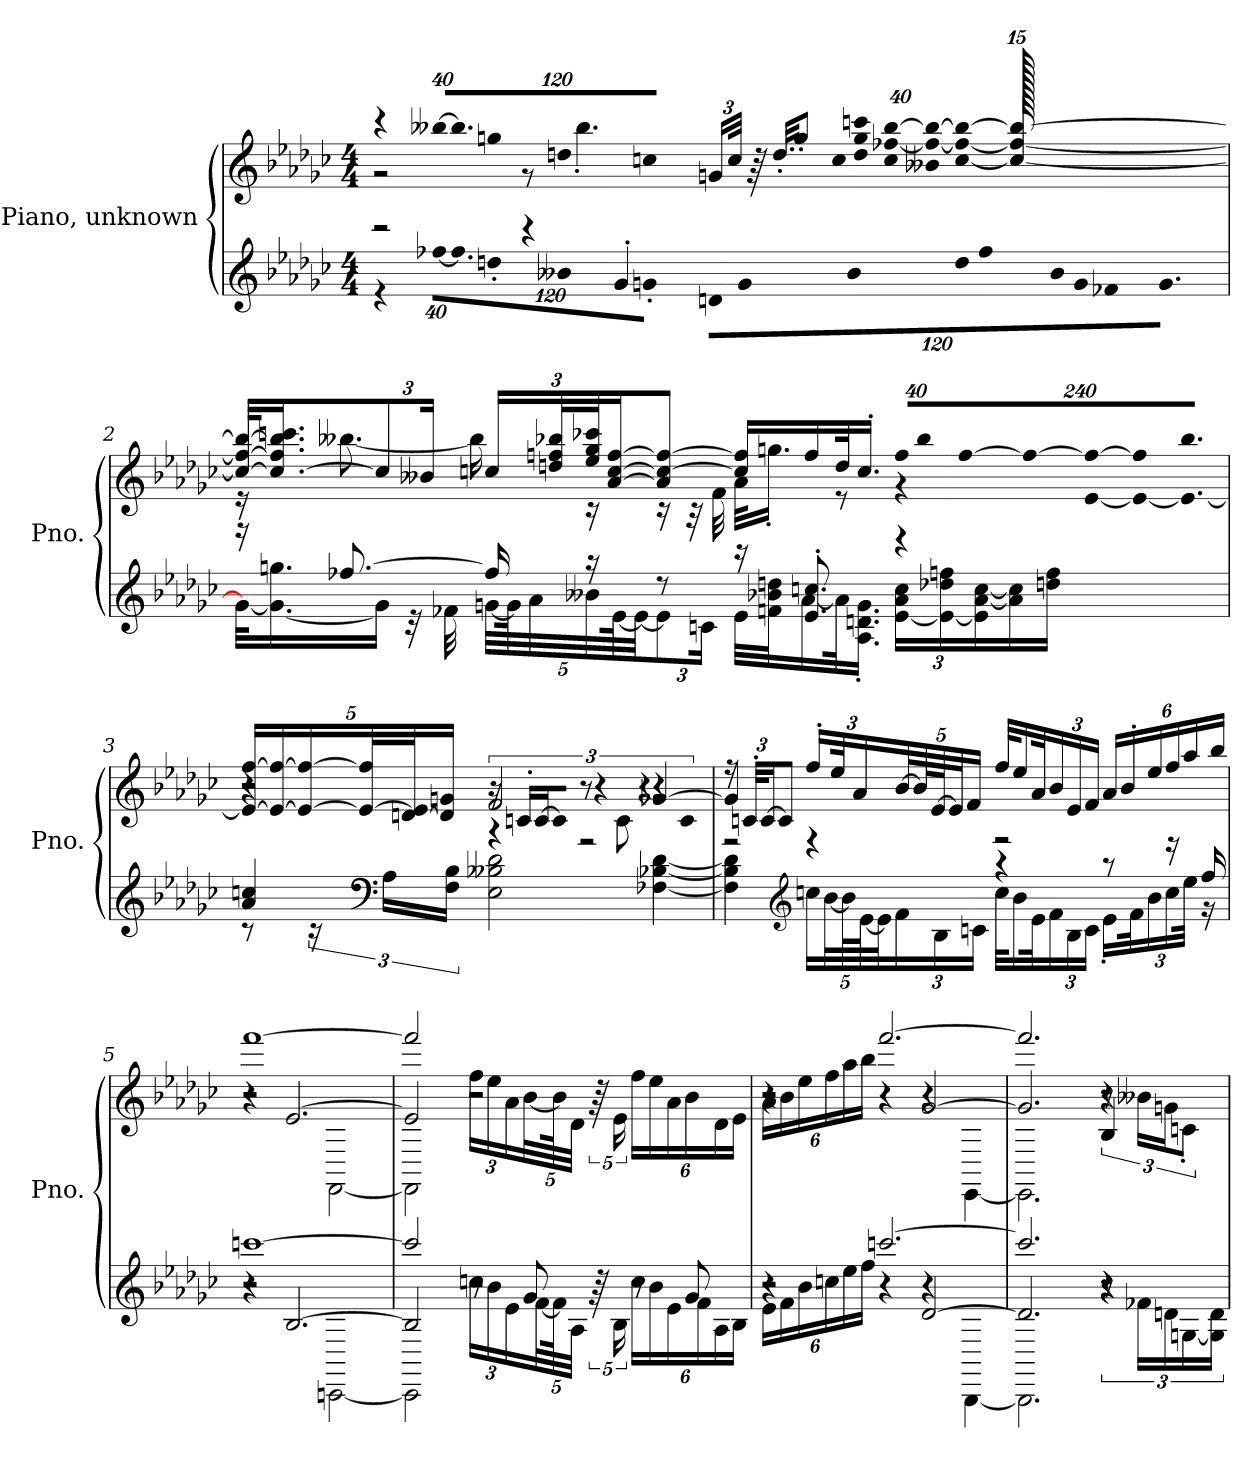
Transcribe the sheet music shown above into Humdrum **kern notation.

**kern	**kern
*part1	*part1
*staff2	*staff1
*I"Piano, unknown	*
*I'Pno.	*
*clefG2	*clefG2
*k[b-e-a-d-g-c-]	*k[b-e-a-d-g-c-]
*M4/4	*M4/4
*MM120	*MM120
=1	=1
*^	*^
2r	4r	4r	2r
*	*Xbrackettup	*	*
!	!LO:N:vis=32	!	!
*	*	*Xbrackettup	*
!	!	!LO:N:vis=32	!
.	[640%23ff-X\KLL	[640%23bb--X/KLL	.
!	!LO:N:vis=16.	!LO:N:vis=16.	!
.	960%103ff-\]	960%103bb--/]	.
!	!LO:N:vis=32	!LO:N:vis=32	!
.	640%23ddn'\L	640%23ggn/L	.
!	!LO:N:vis=32	!LO:N:vis=32	!
.	640%23b--X\	640%23ddn/	.
!	!LO:N:vis=32	!LO:N:vis=32	!
.	640%23gn'\JJJ	640%23ccn/JJJ	.
4r	.	.	8r
!	!LO:N:vis=16	!	!
.	1920%107dn\LL	24gn/LL	.
.	.	48cc/JJk	.
!	!LO:N:vis=32	!	!
.	1920%53g\L	.	.
.	.	64r	.
.	.	32.dd'/KKL	.
!	!LO:N:vis=32	!	!
.	1920%53b--\J	.	.
!	!LO:N:vis=16	!	!
.	1920%107dd\J	.	.
.	.	.	4.bb--'\
.	.	8gg'/J	.
!	!LO:N:vis=8	!	!
.	640%71ff-\	.	.
4g'/	.	.	.
!	!	!LO:N:vis=32	!
.	.	640%23cc/LLL	.
!	!LO:N:vis=16	!	!
.	1920%107b--\L	.	.
!	!	!LO:N:vis=32	!
.	.	640%23dd/ 640%23gg/ 640%23cccn/J	.
!	!	!LO:N:vis=16	!
.	.	1920%137cc/ [1920%137ff-X/ [1920%137bb--/	.
!	!LO:N:vis=16	!	!
.	1920%107g\	.	.
!	!LO:N:vis=32	!	!
.	1920%53f-X\K	.	.
!	!	!LO:N:vis=32	!
.	.	640%23b--X/ 640%23ff-/_ 640%23bb--/_K	.
.	[18.g\JJ	.	.
.	.	[240%17cc/ 240%17ff-/_ 240%17bb--/_J	.
1920ryy	.	.	640ryy
960ryy	.	.	.
.	1920ryy	1920cc/_ 1920ff-/_ 1920bb--/_	.
!!LO:LB:g=z	!!
=2	=2	=2	=2
16r	32g\KLL_	32cc/_ 32ff-/_ 32bb--/_KLL	16r
.	16.g\_ 16.ggn\	16.cc/_ 16.ff-/] 16.bb--/] 16.cccn/J	.
[8.ff-X/	.	.	[8.bb--X\
.	16g\JJ]	12cc/]	.
.	32r	.	.
.	.	24b--X/Jk	.
.	32f-X\	.	.
16ff-/]	[40gn\LLL	24ccn/LL	16bb--\]
.	80g\K]	.	.
.	40a-\	.	.
.	.	48ddn/ 48ffn/ 48bb-X/L	.
16r	40b--X\	48ee-/ 48gg-/ 48ccc-X/J	16r
.	.	[24a-/ [24cc/ [24ff/J	.
.	[80e-\K	.	.
.	40e-\JJ_	.	.
8r	12e-\]	8a-/] 8cc/_ 8ff/_J	16r
.	.	.	32r
.	24cn\Jk	.	.
.	.	.	32f\
16r	32e-\LLL	16cc/] 16ff/]LL	32a-\KLL
.	32fn\ 32b-X\ 32ddn\J	.	16.ggn'\JJ
8.e-/' 8.ccn/'	[16a-\	16ff/	.
.	32a-\K]	32dd/K	8r
.	16.A-\' 16.dn\' 16.g\'JJ	16.cc'/JJ	.
!	!	!LO:N:vis=32	!
4r	[24e-\ 24a-\ 24cc\LL	640%23ff/LLL	4r
!	!	!LO:N:vis=32	!
.	.	640%23bb-/J	.
.	24e-\_ 24dd-X\ 24ffn\	.	.
!	!	!LO:N:vis=16	!
.	.	[1920%137ff/	.
.	24e-\] [24a-\ [24cc\	.	.
.	16a-\] 16cc\]	.	.
!	!	!LO:N:vis=64	!
.	.	960%17ff/LL_	.
!	!	!LO:N:vis=64	!
.	.	[960%17e-/ 960%17ff/_	.
!	!	!LO:N:vis=64	!
.	.	960%17e-/_ 960%17ff/]J	.
.	16ddn\ 16ff\JJ	.	.
!	!	!LO:N:vis=32.	!
.	.	1920%103e-/_ 1920%103bb-/JJJ	.
!!LO:LB:g=z
=3	=3	=3	=3
*	*	*	*^
4a-/ 4ccn/	8r	20e-/_ [20ff/LL	2r	4r
.	.	20e-/_ 20ff/_	.	.
.	.	20e-/_ 20ff/_	.	.
*	*brackettup	*	*	*
.	24r	.	.	.
.	.	40e-/_ 40ff/]L	.	.
*clefF4	*	*	*	*
.	24A-\LL	.	.	.
.	.	[40dn/ 40e-/]J	.	.
.	.	20d/] 20gn/JJ	.	.
.	24F\ 24B-\JJ	.	.	.
*	*	*brackettup	*	*
4r	2E-\ 2B--X\ 2d-\	24r	.	2f/
.	.	24cn'/LL	.	.
.	.	[24c/J	.	.
.	.	8c/J]	.	.
2r	.	4r	8r	.
.	.	.	8c\	.
.	[4F-X\ [4B-X\ [4d-\	8r	4r	[4g-X/
.	.	8c/	.	.
*	*	*	*v	*v
!!LO:LB:g=z
=4	=4	=4	=4
2r	4F-\] 4B-\] 4d-\]	16r	4g-/]
*	*	*Xbrackettup	*
.	.	48cn'/KLL	.
.	.	[24c/J	.
.	.	8c/J]	.
*clefG2	*	*	*
*	*Xbrackettup	*	*
.	20ccn\LL	16ff'/LL	4r
.	[40b-\L	.	.
.	.	48ee-/K	.
.	80b-\L]	.	.
.	.	24a-/	.
.	[80e-\J	.	.
.	40e-\J]	.	.
.	24f\	[40b-/L	.
.	.	80b-/L]	.
.	.	[80e-/J	.
.	24B-\	.	.
.	.	40e-/J]	.
.	.	20f/JJ	.
.	24cn\JJ	.	.
4r	32cc\KLL	32ff/KLL	2r
.	16b-\	16ee-/	.
.	32e-\K	32a-/K	.
.	24f\	24b-/	.
.	24B-\	24e-/	.
.	24c\JJ	24f/JJ	.
8r	16e-'\LL	24a-/LL	.
.	.	24b-'/	.
.	48f\K	.	.
.	24b-\	24ee-/	.
16r	24cc\	24ff/	.
.	48ee-\JJk	24aa-/	.
16ff/	16r	.	.
.	.	24bb-/JJ	.
=5	=5	=5	=5
*	*^	*	*^
[1cccn	2r	4r	[1fff	2r	4r
.	.	[2.B-/	.	.	[2.e-/
.	[2CCn\	.	.	[2FF\	.
!!LO:LB:g=z	!!	!!
=6	=6	=6	=6	=6	=6
2ccc/]	2CC\]	2B-/]	2fff/]	2FF\]	2e-/]
8r	24ccn\LL	2r	2r	24ff\LL	2r
.	24b-\	.	.	24ee-\	.
.	24e-\	.	.	24a-\	.
*	*brackettup	*	*	*brackettup	*
8g-/	[40f\L	.	.	[40b-\L	.
.	80f\K]	.	.	80b-\K]	.
.	40A-\JJJ	.	.	40d-\JJJ	.
.	80r	.	.	80r	.
.	20B-\	.	.	20e-\	.
*	*Xbrackettup	*	*	*Xbrackettup	*
8r	24cc\LL	.	.	24ff\LL	.
.	24b-\	.	.	24ee-\	.
.	24e-\	.	.	24a-\	.
8g-/	24f\	.	.	24b-\	.
.	24A-\	.	.	24d-\	.
.	24B-\JJ	.	.	24e-\JJ	.
=7	=7	=7	=7	=7	=7
4r	24e-\LL	2r	4r	24a-\LL	2r
.	24f\	.	.	24b-\	.
.	24b-\	.	.	24ee-\	.
.	24ccn\	.	.	24ff\	.
.	24ee-\	.	.	24aa-\	.
.	24ff\JJ	.	.	24bb-\JJ	.
[2.cccn/	4r	.	[2.fff/	4r	.
.	4r	[2d-/	.	4r	[2g-/
.	[4BBB-\	.	.	[4EE-\	.
=8	=8	=8	=8	=8	=8
2.ccc/]	2.BBB-\]	2.d-/]	2.fff/]	2.EE-\]	2.g-/]
*	*brackettup	*	*	*brackettup	*
4r	12r	4r	4B-/	12r	4r
.	24f-X\LL	.	.	24b--X\LL	.
*	*Xbrackettup	*	*	*	*
.	24dn\	.	.	24gn\J	.
.	[24Gn\	.	.	12cn'\J	.
.	24G\] 24d\JJ	.	.	.	.
*v	*v	*v	*	*	*
*	*v	*v	*v
=	=
*-	*-
